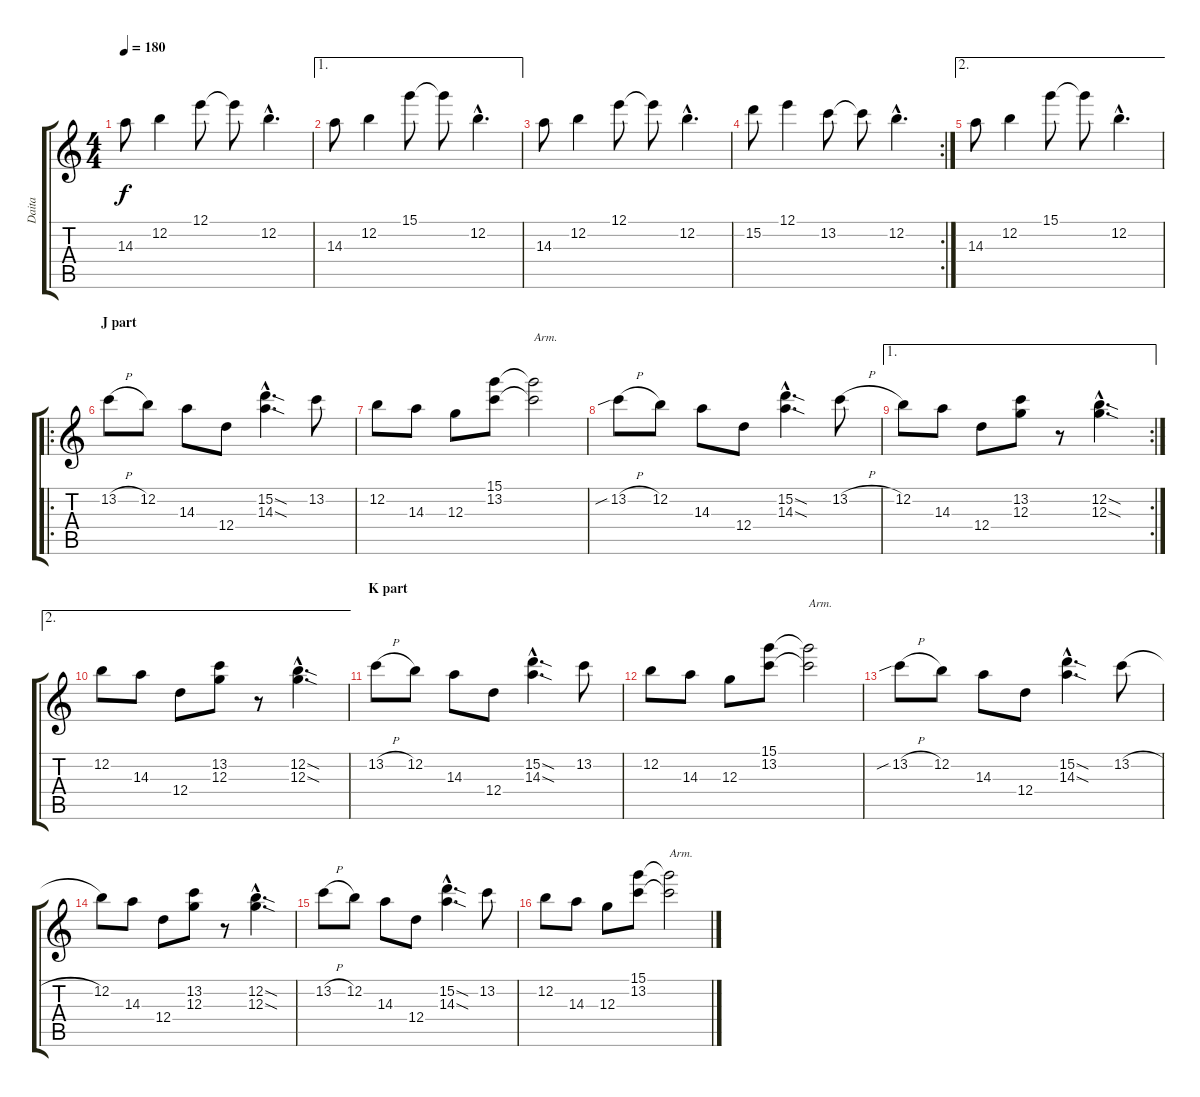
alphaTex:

\track ("Daita" "Daita") {instrument distortionguitar}
\staff {score tabs}
\tuning (E4 B3 G3 D3 A2 E2) {hide}
\ts (4 4)
\tempo 180
\clef g2
\ks c
14.3.8{dy f} 12.2.4 12.1.8 12.1{t}.8 12.2{hac}.4{d} |
\ae 1
14.3.8 12.2.4 15.1.8 15.1{t}.8 12.2{hac}.4{d} |
14.3.8 12.2.4 12.1.8 12.1{t}.8 12.2{hac}.4{d} |
\rc 2
15.2.8 12.1.4 13.2.8 13.2{t}.8 12.2{hac}.4{d} |
\ae 2
14.3.8 12.2.4 15.1.8 15.1{t}.8 12.2{hac}.4{d} |
\ro
\section ("" "J part")
13.2{h}.8 12.2.8 14.3.8 12.4.8 (15.2{sod hac} 14.3{sod hac}).4{d} 13.2.8 |
12.2.8 14.3.8 12.3.8 (15.1 13.2).8 (15.1{t} 13.2{t}).2{txt "Arm."} |
13.2{sib h}.8 12.2.8 14.3.8 12.4.8 (15.2{sod hac} 14.3{sod hac}).4{d} 13.2{h}.8 |
\ae 1
\rc 2
12.2.8 14.3.8 12.4.8 (13.2 12.3).8 r.8 (12.2{sod hac} 12.3{sod hac}).4{d} |
\ae 2
12.2.8 14.3.8 12.4.8 (13.2 12.3).8 r.8 (12.2{sod hac} 12.3{sod hac}).4{d} |
\section ("" "K part")
13.2{h}.8 12.2.8 14.3.8 12.4.8 (15.2{sod hac} 14.3{sod hac}).4{d} 13.2.8 |
12.2.8 14.3.8 12.3.8 (15.1 13.2).8 (15.1{t} 13.2{t}).2{txt "Arm."} |
13.2{sib h}.8 12.2.8 14.3.8 12.4.8 (15.2{sod hac} 14.3{sod hac}).4{d} 13.2{h}.8 |
12.2.8 14.3.8 12.4.8 (13.2 12.3).8 r.8 (12.2{sod hac} 12.3{sod hac}).4{d} |
13.2{h}.8 12.2.8 14.3.8 12.4.8 (15.2{sod hac} 14.3{sod hac}).4{d} 13.2.8 |
12.2.8 14.3.8 12.3.8 (15.1 13.2).8 (15.1{t} 13.2{t}).2{txt "Arm."}
